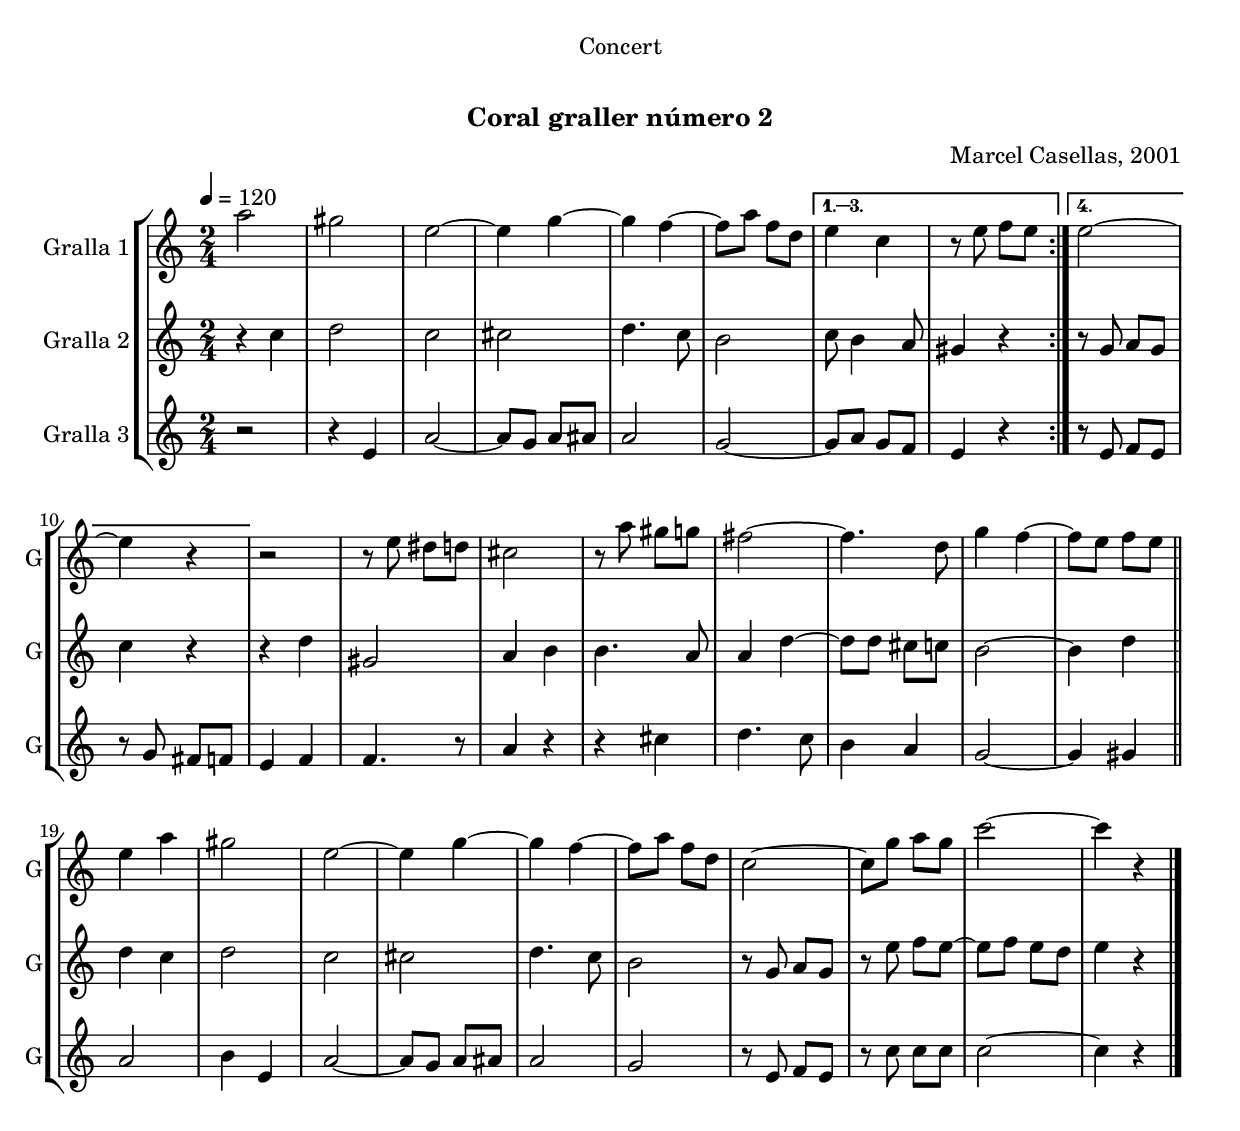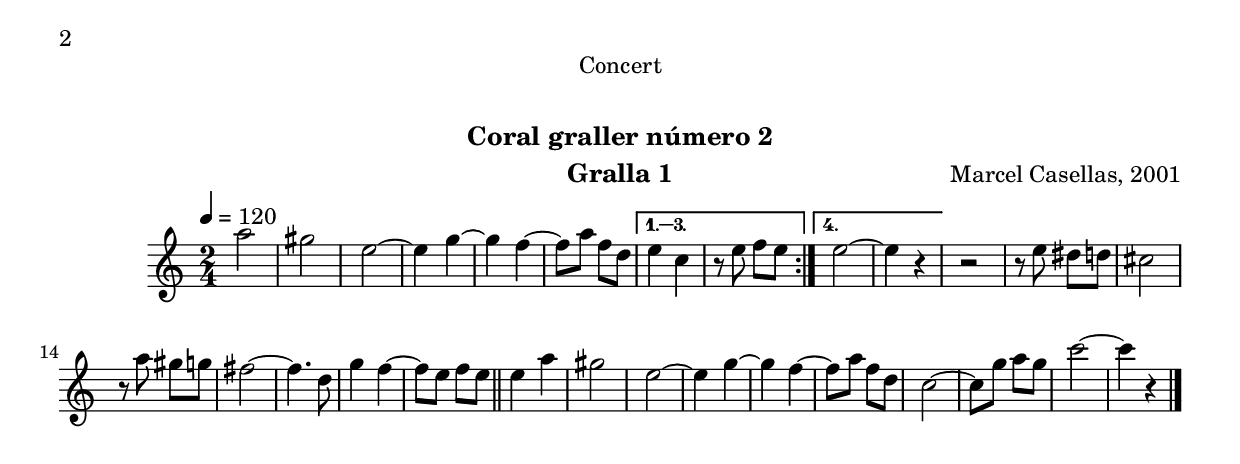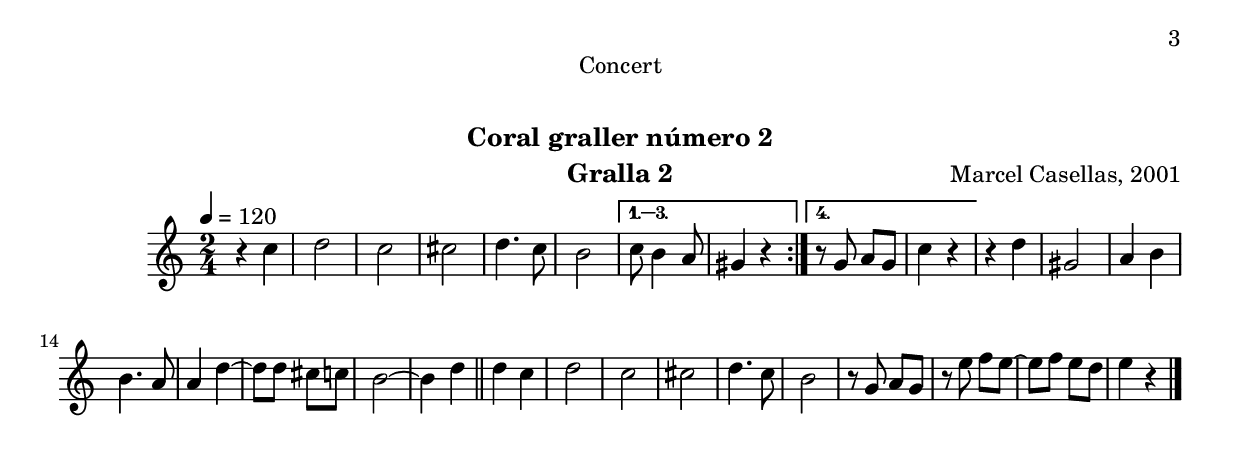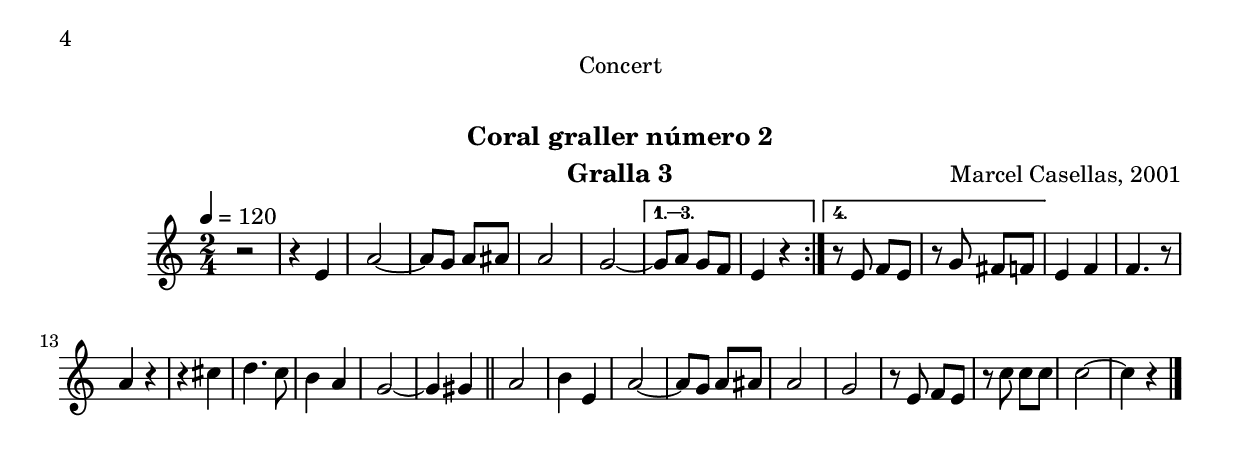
\version "2.16.0"

\header {
  dedication="Concert"
  title="   "
  subtitle="Coral graller número 2"
  subsubtitle=""
  poet=""
  meter=""
  piece=""
  composer="Marcel Casellas, 2001"
  arranger=""
  opus=""
  instrument=""
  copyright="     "
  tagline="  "
}

liniaroAa =
\relative a''
{
  \tempo 4=120
  \clef treble
  \key c \major
  \time 2/4
  \repeat volta 4 { a2  |
  gis2  |
  e2 ~  |
  e4 g ~  |
  %05
  g4 f ~  |
  f8 a f d }
  \alternative { { e4 c  |
  r8 e f e }
  { e2 ~  |
  %10
  e4 r } }
  r2  |
  r8 e dis d  |
  cis2  |
  r8 a' gis g  |
  %15
  fis2 ~  |
  fis4. d8  |
  g4 f ~  |
  f8 e f e  \bar "||"
  e4 a  |
  %20
  gis2  |
  e2 ~  |
  e4 g ~  |
  g4 f ~  |
  f8 a f d  |
  %25
  c2 ~  |
  c8 g' a g  |
  c2 ~  |
  c4 r  \bar "|."
}

liniaroAb =
\relative c''
{
  \tempo 4=120
  \clef treble
  \key c \major
  \time 2/4
  \repeat volta 4 { r4 c  |
  d2  |
  c2  |
  cis2  |
  %05
  d4. c8  |
  b2 }
  \alternative { { c8 b4 a8  |
  gis4 r }
  { r8 g a g  |
  %10
  c4 r } }
  r4 d  |
  gis,2  |
  a4 b  |
  b4. a8  |
  %15
  a4 d ~  |
  d8 d cis c  |
  b2 ~  |
  b4 d  \bar "||"
  d4 c  |
  %20
  d2  |
  c2  |
  cis2  |
  d4. c8  |
  b2  |
  %25
  r8 g a g  |
  r8 e' f e ~  |
  e8 f e d  |
  e4 r  \bar "|."
}

liniaroAc =
\relative e'
{
  \tempo 4=120
  \clef treble
  \key c \major
  \time 2/4
  \repeat volta 4 { r2  |
  r4 e  |
  a2 ~  |
  a8 g a ais  |
  %05
  a2  |
  g2 ~ }
  \alternative { { g8 a g f  |
  e4 r }
  { r8 e f e  |
  %10
  r8 g fis f } }
  e4 f  |
  f4. r8  | % kompletite
  a4 r  |
  r4 cis  |
  %15
  d4. c8  |
  b4 a  |
  g2 ~  |
  g4 gis  \bar "||"
  a2  |
  %20
  b4 e,  |
  a2 ~  |
  a8 g a ais  |
  a2  |
  g2  |
  %25
  r8 e f e  |
  r8 c' c c  |
  c2 ~  |
  c4 r  \bar "|."
}

\bookpart {
  \score {
    \new StaffGroup {
      \override Score.RehearsalMark #'self-alignment-X = #LEFT
      <<
        \new Staff \with {instrumentName = #"Gralla 1" shortInstrumentName = #"G"} \liniaroAa
        \new Staff \with {instrumentName = #"Gralla 2" shortInstrumentName = #"G"} \liniaroAb
        \new Staff \with {instrumentName = #"Gralla 3" shortInstrumentName = #"G"} \liniaroAc
      >>
    }
    \layout {}
  }\score { \unfoldRepeats
    \new StaffGroup {
      \override Score.RehearsalMark #'self-alignment-X = #LEFT
      <<
        \new Staff \with {instrumentName = #"Gralla 1" shortInstrumentName = #"G"} \liniaroAa
        \new Staff \with {instrumentName = #"Gralla 2" shortInstrumentName = #"G"} \liniaroAb
        \new Staff \with {instrumentName = #"Gralla 3" shortInstrumentName = #"G"} \liniaroAc
      >>
    }
    \midi {}
  }
}

\bookpart {
  \header {instrument="Gralla 1"}
  \score {
    \new StaffGroup {
      \override Score.RehearsalMark #'self-alignment-X = #LEFT
      <<
        \new Staff \liniaroAa
      >>
    }
    \layout {}
  }\score { \unfoldRepeats
    \new StaffGroup {
      \override Score.RehearsalMark #'self-alignment-X = #LEFT
      <<
        \new Staff \liniaroAa
      >>
    }
    \midi {}
  }
}

\bookpart {
  \header {instrument="Gralla 2"}
  \score {
    \new StaffGroup {
      \override Score.RehearsalMark #'self-alignment-X = #LEFT
      <<
        \new Staff \liniaroAb
      >>
    }
    \layout {}
  }\score { \unfoldRepeats
    \new StaffGroup {
      \override Score.RehearsalMark #'self-alignment-X = #LEFT
      <<
        \new Staff \liniaroAb
      >>
    }
    \midi {}
  }
}

\bookpart {
  \header {instrument="Gralla 3"}
  \score {
    \new StaffGroup {
      \override Score.RehearsalMark #'self-alignment-X = #LEFT
      <<
        \new Staff \liniaroAc
      >>
    }
    \layout {}
  }\score { \unfoldRepeats
    \new StaffGroup {
      \override Score.RehearsalMark #'self-alignment-X = #LEFT
      <<
        \new Staff \liniaroAc
      >>
    }
    \midi {}
  }
}

